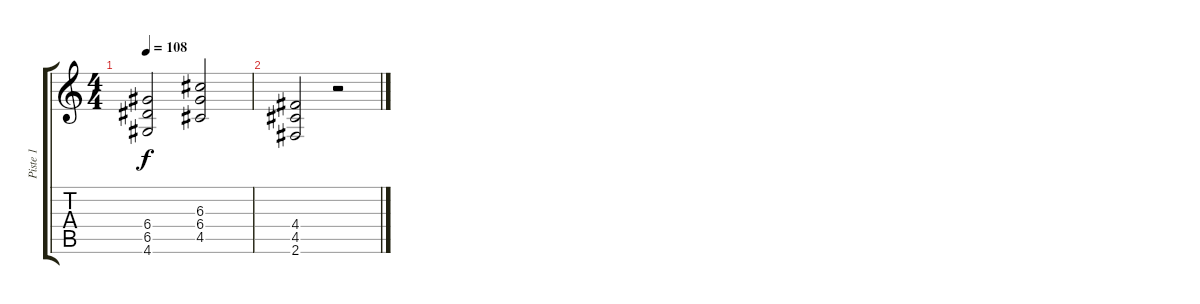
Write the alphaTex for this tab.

\track ("Piste 1" "Piste 1") {instrument electricguitarclean}
\staff {score tabs}
\tuning (E4 B3 G3 D3 A2 E2) {hide}
\ts (4 4)
\tempo 108
\clef g2
\ks c
(6.4 6.5 4.6).2{dy f} (6.3 6.4 4.5).2 |
(4.4 4.5 2.6).2 r.2
